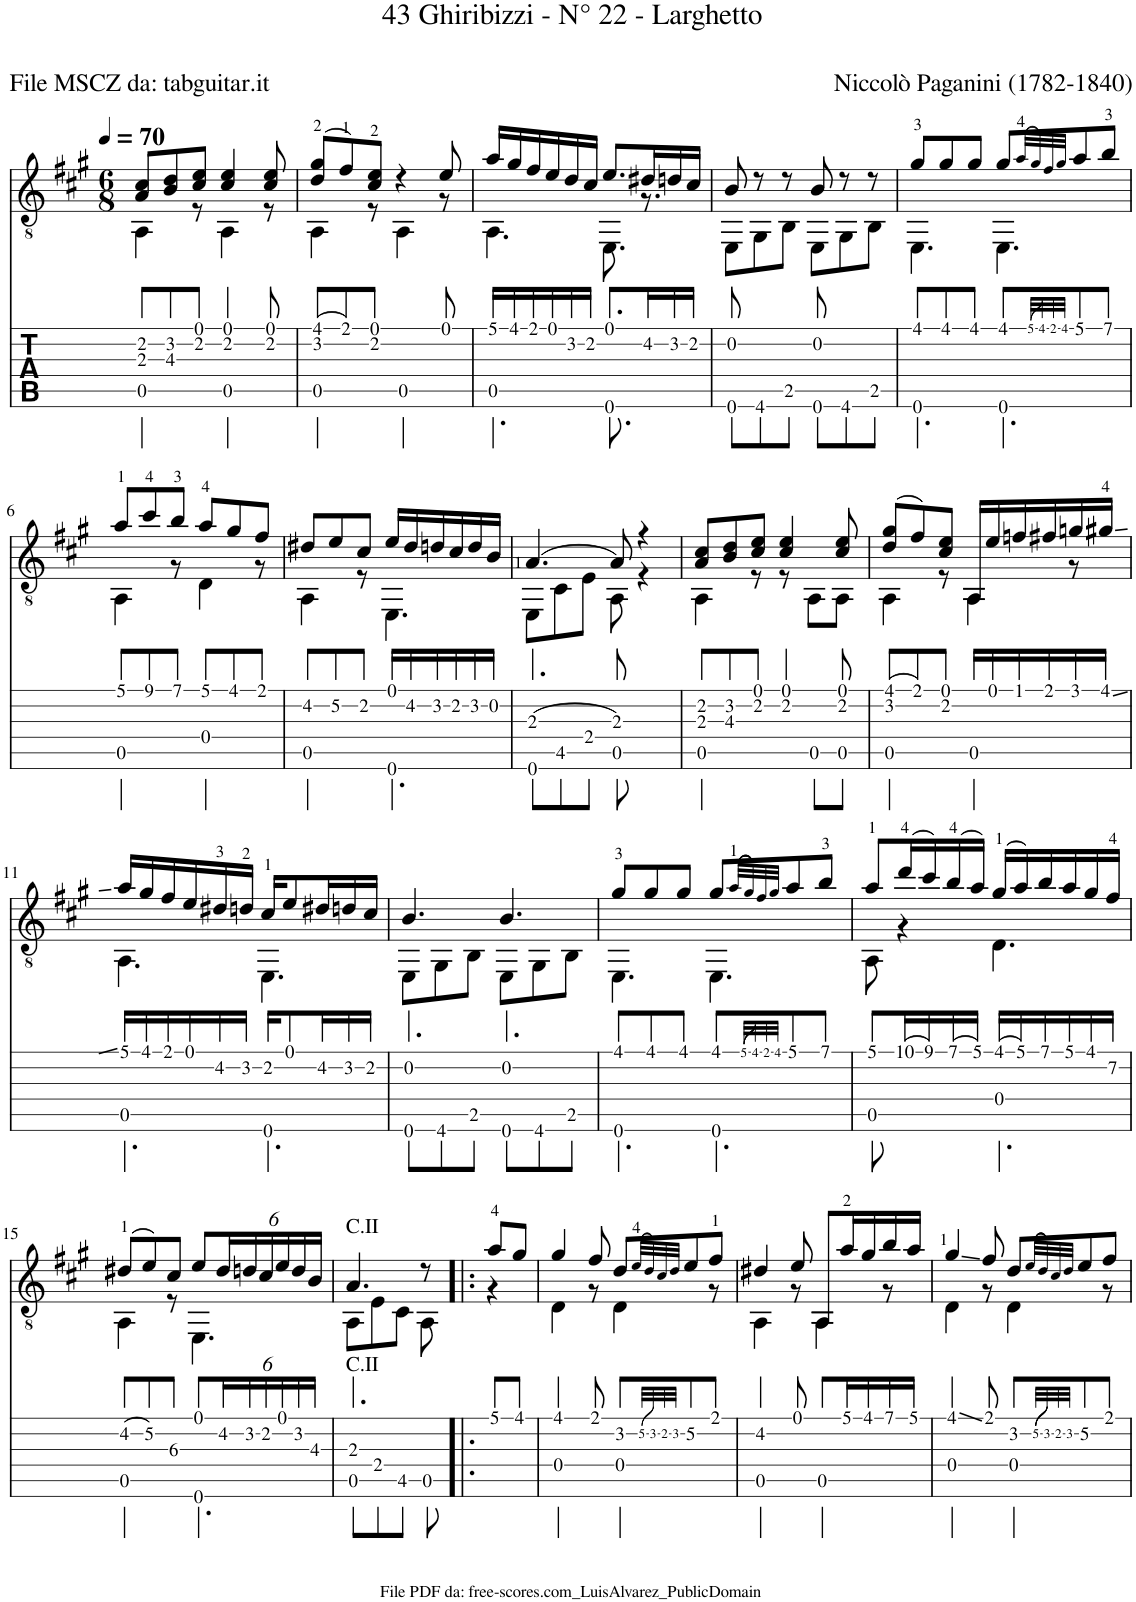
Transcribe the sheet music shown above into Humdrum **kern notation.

**kern	**kern
*part2	*part1
*staff2	*staff1
*I"Chitarra classica (Intavolatura)	*I"Guitar
*stria6	*
*	*clefGv2
*k[f#c#g#]	*k[f#c#g#]
*M6/8	*M6/8
*MM70	*MM70
=1	=1
*^	*^
8A/ 8c#/L	4AA\	8A/ 8c#/L	4AA\
8B/ 8d/	.	8B/ 8d/	.
8c#/ 8e/J	8r	8c#/ 8e/J	8r
4c#/ 4e/	4AA\	4c#/ 4e/	4AA\
8c#/ 8e/	8r	8c#/ 8e/	8r
=2	=2	=2	=2
(8d/ 8g#/L	4AA\	(8d/ 8g#/L	4AA\
8f#/)	.	8f#/)	.
8c#/ 8e/J	8r	8c#/ 8e/J	8r
4r	4AA\	4r	4AA\
8e/	8r	8e/	8r
=3	=3	=3	=3
16a/LL	4.AA\	16a/LL	4.AA\
16g#/	.	16g#/	.
16f#/	.	16f#/	.
16e/	.	16e/	.
16d/	.	16d/	.
16c#/JJ	.	16c#/JJ	.
8.e/L	8.EE\	8.e/L	8.EE\
16d#X/L	8.r	16d#X/L	8.r
16dn/	.	16dn/	.
16c#/JJ	.	16c#/JJ	.
=4	=4	=4	=4
8B/	8EE\L	8B/	8EE\L
8r	8GG#\	8r	8GG#\
8r	8BB\J	8r	8BB\J
8B/	8EE\L	8B/	8EE\L
8r	8GG#\	8r	8GG#\
8r	8BB\J	8r	8BB\J
=5	=5	=5	=5
8g#/L	4.EE\	8g#/L	4.EE\
8g#/	.	8g#/	.
8g#/J	.	8g#/J	.
8g#/L	4.EE\	8g#/L	4.EE\
(32qa/LLL	.	(32qa/LLL	.
32qg#/)	.	32qg#/)	.
32qf#/	.	32qf#/	.
32qg#/JJJ	.	32qg#/JJJ	.
8a/	.	8a/	.
8b/J	.	8b/J	.
!!LO:LB:g=z	!!
=6	=6	=6	=6
8a/L	4AA\	8a/L	4AA\
8cc#/	.	8cc#/	.
8b/J	8r	8b/J	8r
8a/L	4D\	8a/L	4D\
8g#/	.	8g#/	.
8f#/J	8r	8f#/J	8r
=7	=7	=7	=7
8d#X/L	4AA\	8d#X/L	4AA\
8e/	.	8e/	.
8c#/J	8r	8c#/J	8r
16e/LL	4.EE\	16e/LL	4.EE\
16d#/	.	16d#/	.
16dn/	.	16dn/	.
16c#/	.	16c#/	.
16d/	.	16d/	.
16B/JJ	.	16B/JJ	.
=8	=8	=8	=8
[4.A/	8EE\L	[4.A/	8EE\L
.	8C#\	.	8C#\
.	8E\J	.	8E\J
8A/]	8AA\	8A/]	8AA\
4r	4r	4r	4r
=9	=9	=9	=9
8A/ 8c#/L	4AA\	8A/ 8c#/L	4AA\
8B/ 8d/	.	8B/ 8d/	.
8c#/ 8e/J	8r	8c#/ 8e/J	8r
4c#/ 4e/	8r	4c#/ 4e/	8r
.	8AA\L	.	8AA\L
8c#/ 8e/	8AA\J	8c#/ 8e/	8AA\J
=10	=10	=10	=10
(8d/ 8g#/L	4AA\	(8d/ 8g#/L	4AA\
8f#/)	.	8f#/)	.
8c#/ 8e/J	8r	8c#/ 8e/J	8r
16AA/LL	4AA\	16AA/LL	4AA\
16e/	.	16e/	.
16fn/	.	16fn/	.
16f#X/	.	16f#X/	.
16gn/	8r	16gn/	8r
16g#X/JJ	.	16g#X/JJ	.
!!LO:LB:g=z	!!
=11	=11	=11	=11
16a/LL	4.AA\	16a/LL	4.AA\
16g#/	.	16g#/	.
16f#/	.	16f#/	.
16e/	.	16e/	.
16d#X/	.	16d#X/	.
16dn/JJ	.	16dn/JJ	.
16c#/KL	4.EE\	16c#/KL	4.EE\
8e/	.	8e/	.
16d#X/L	.	16d#X/L	.
16dn/	.	16dn/	.
16c#/JJ	.	16c#/JJ	.
=12	=12	=12	=12
4.B/	8EE\L	4.B/	8EE\L
.	8GG#\	.	8GG#\
.	8BB\J	.	8BB\J
4.B/	8EE\L	4.B/	8EE\L
.	8GG#\	.	8GG#\
.	8BB\J	.	8BB\J
=13	=13	=13	=13
8g#/L	4.EE\	8g#/L	4.EE\
8g#/	.	8g#/	.
8g#/J	.	8g#/J	.
8g#/L	4.EE\	8g#/L	4.EE\
((32qa/LLL	.	((32qa/LLL	.
32qg#/))	.	32qg#/))	.
32qf#/	.	32qf#/	.
32qg#/JJJ	.	32qg#/JJJ	.
8a/	.	8a/	.
8b/J	.	8b/J	.
=14	=14	=14	=14
8a/L	8AA\	8a/L	8AA\
(16dd/L	4r	(16dd/L	4r
16cc#/)	.	16cc#/)	.
(16b/	.	(16b/	.
16a/JJ)	.	16a/JJ)	.
(16g#/LL	4.D\	(16g#/LL	4.D\
16a/)	.	16a/)	.
16b/	.	16b/	.
16a/	.	16a/	.
16g#/	.	16g#/	.
16f#/JJ	.	16f#/JJ	.
!!LO:LB:g=z	!!
=15	=15	=15	=15
(8d#X/L	4AA\	(8d#X/L	4AA\
8e/)	.	8e/)	.
8c#/J	8r	8c#/J	8r
8e/L	4.EE\	8e/L	4.EE\
*Xbrackettup	*	*Xbrackettup	*
24d#/L	.	24d#/L	.
24dn/	.	24dn/	.
24c#/	.	24c#/	.
24e/	.	24e/	.
24d/	.	24d/	.
24B/JJ	.	24B/JJ	.
=16	=16	=16	=16
!	!	!LO:TX:a:t=C.II	!
!LO:TX:a:t=C.II	!	!	!
4.A/	8AA\L	4.A/	8AA\L
.	8E\	.	8E\
.	8C#\J	.	8C#\J
8r	8AA\	8r	8AA\
=17!|:	=17!|:	=17!|:	=17!|:
8a/L	4r	8a/L	4r
8g#/J	.	8g#/J	.
=18	=18	=18	=18
4g#/	4D\	4g#/	4D\
8f#/	8r	8f#/	8r
8d/L	4D\	8d/L	4D\
(32qe/LLL	.	(32qe/LLL	.
32qd/)	.	32qd/)	.
32qc#/	.	32qc#/	.
32qd/JJJ	.	32qd/JJJ	.
8e/	.	8e/	.
8f#/J	8r	8f#/J	8r
=19	=19	=19	=19
4d#X/	4AA\	4d#X/	4AA\
8e/	8r	8e/	8r
8AA/L	4AA\	8AA/L	4AA\
16a/L	.	16a/L	.
16g#/	.	16g#/	.
16b/	8r	16b/	8r
16a/JJ	.	16a/JJ	.
=20	=20	=20	=20
4g#/	4D\	4g#/	4D\
8f#/	8r	8f#/	8r
8d/L	4D\	8d/L	4D\
((32qe/LLL	.	((32qe/LLL	.
32qd/))	.	32qd/))	.
32qc#/	.	32qc#/	.
32qd/JJJ	.	32qd/JJJ	.
8e/	.	8e/	.
8f#/J	8r	8f#/J	8r
*v	*v	*	*
*	*v	*v
=	=
*-	*-
